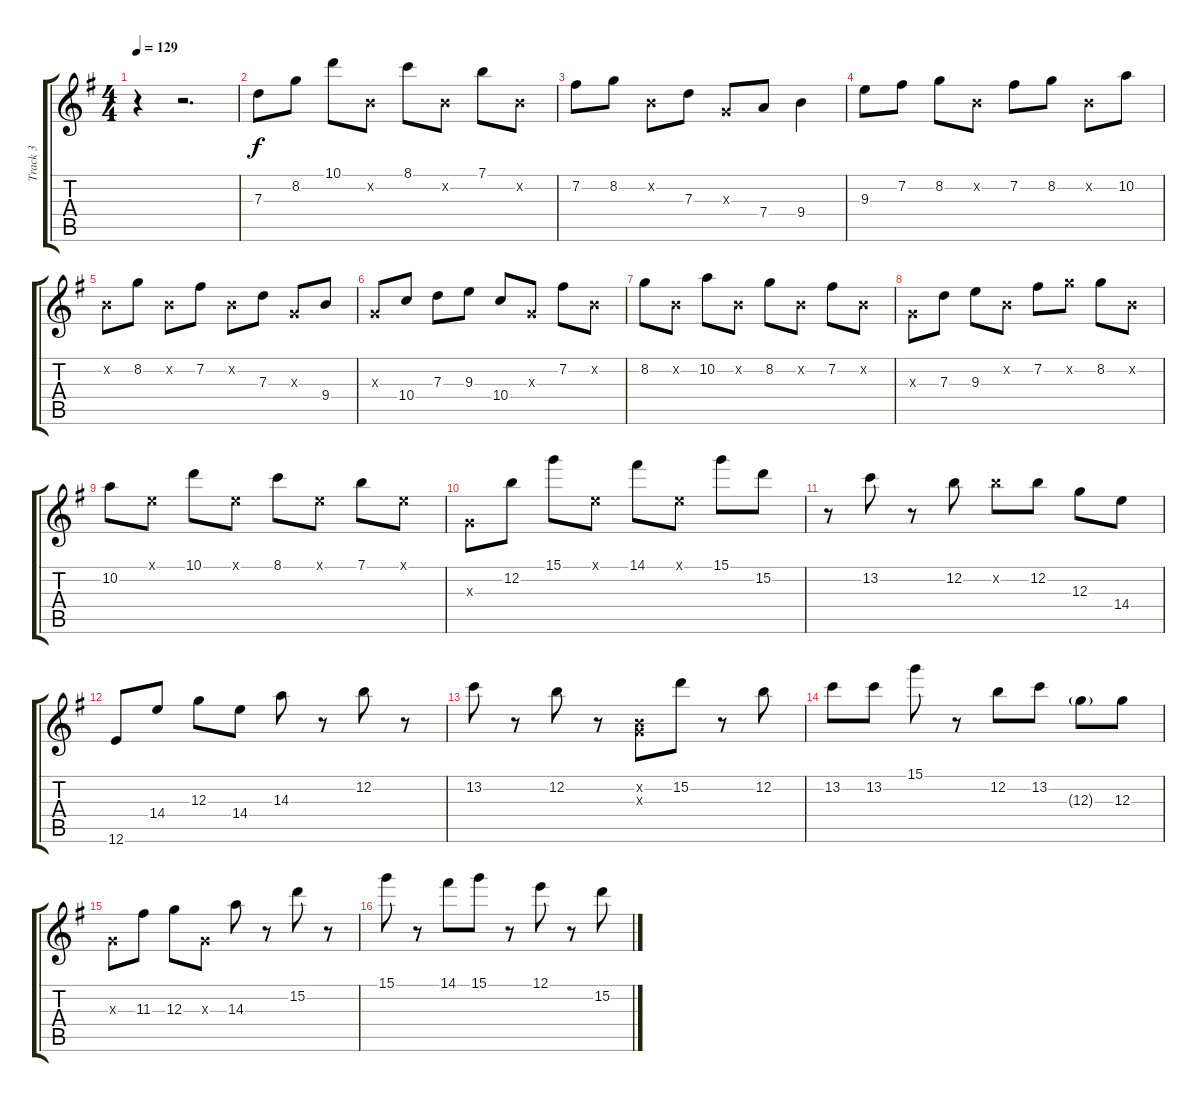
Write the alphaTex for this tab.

\track ("Track 3" "Track 3") {instrument overdrivenguitar}
\staff {score tabs}
\tuning (E4 B3 G3 D3 A2 E2) {hide}
\ts (4 4)
\tempo 129
\clef g2
\ks g
r.4{dy f} r.2{d} |
7.3.8 8.2.8 10.1.8 0.2{x}.8 8.1.8 0.2{x}.8 7.1.8 0.2{x}.8 |
7.2.8 8.2.8 0.2{x}.8 7.3.8 0.3{x}.8 7.4.8 9.4.4 |
9.3.8 7.2.8 8.2.8 0.2{x}.8 7.2.8 8.2.8 0.2{x}.8 10.2.8 |
0.2{x}.8 8.2.8 0.2{x}.8 7.2.8 0.2{x}.8 7.3.8 0.3{x}.8 9.4.8 |
0.3{x}.8 10.4.8 7.3.8 9.3.8 10.4.8 0.3{x}.8 7.2.8 0.2{x}.8 |
8.2.8 0.2{x}.8 10.2.8 0.2{x}.8 8.2.8 0.2{x}.8 7.2.8 0.2{x}.8 |
0.3{x}.8 7.3.8 9.3.8 0.2{x}.8 7.2.8 8.2{x}.8 8.2.8 0.2{x}.8 |
10.2.8 0.1{x}.8 10.1.8 0.1{x}.8 8.1.8 0.1{x}.8 7.1.8 0.1{x}.8 |
0.3{x}.8 12.2.8 15.1.8 0.1{x}.8 14.1.8 0.1{x}.8 15.1.8 15.2.8 |
r.8 13.2.8 r.8 12.2.8 12.2{x}.8 12.2.8 12.3.8 14.4.8 |
12.6.8 14.4.8 12.3.8 14.4.8 14.3.8 r.8 12.2.8 r.8 |
13.2.8 r.8 12.2.8 r.8 (0.2{x} 0.3{x}).8 15.2.8 r.8 12.2.8 |
13.2.8 13.2.8 15.1.8 r.8 12.2.8 13.2.8 12.3{g}.8 12.3.8 |
0.3{x}.8 11.3.8 12.3.8 0.3{x}.8 14.3.8 r.8 15.2.8 r.8 |
15.1.8 r.8 14.1.8 15.1.8 r.8 12.1.8 r.8 15.2.8
